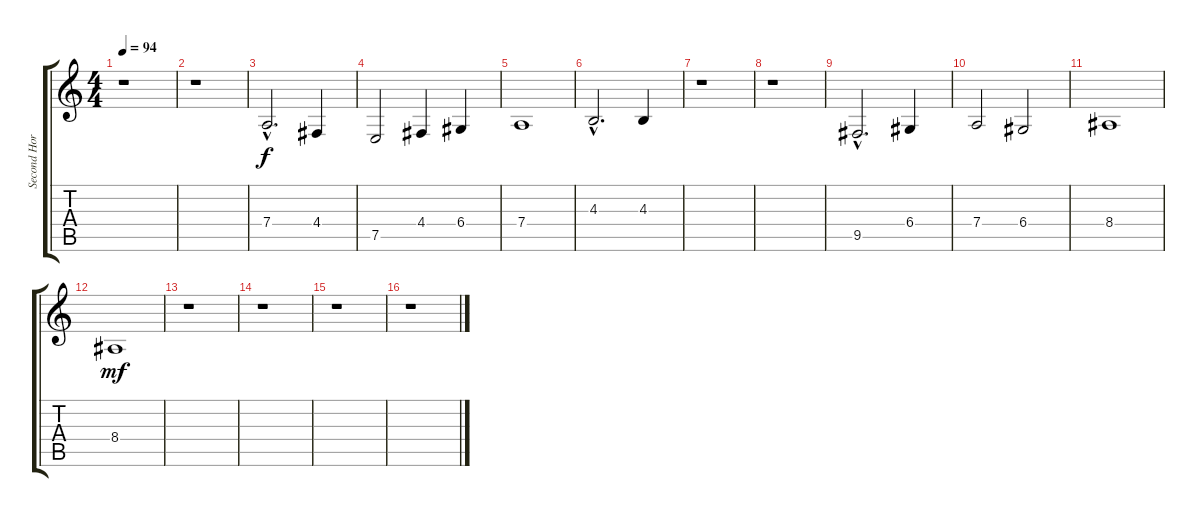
\track ("Second Horn " "Second Hor") {instrument frenchhorn}
\staff {score tabs}
\tuning (E4 B3 G3 D3 A2 E2) {hide}
\ts (4 4)
\tempo 94
\clef g2
\ks c
r.1{dy mf} |
r.1 |
7.4{hac}.2{d dy f} 4.4.4 |
7.5.2 4.4.4 6.4.4 |
7.4.1 |
4.3{hac}.2{d} 4.3.4 |
r.1 |
r.1 |
9.5{hac}.2{d} 6.4.4 |
7.4.2 6.4.2 |
8.4.1 |
8.4.1{dy mf} |
r.1 |
r.1 |
r.1 |
r.1
